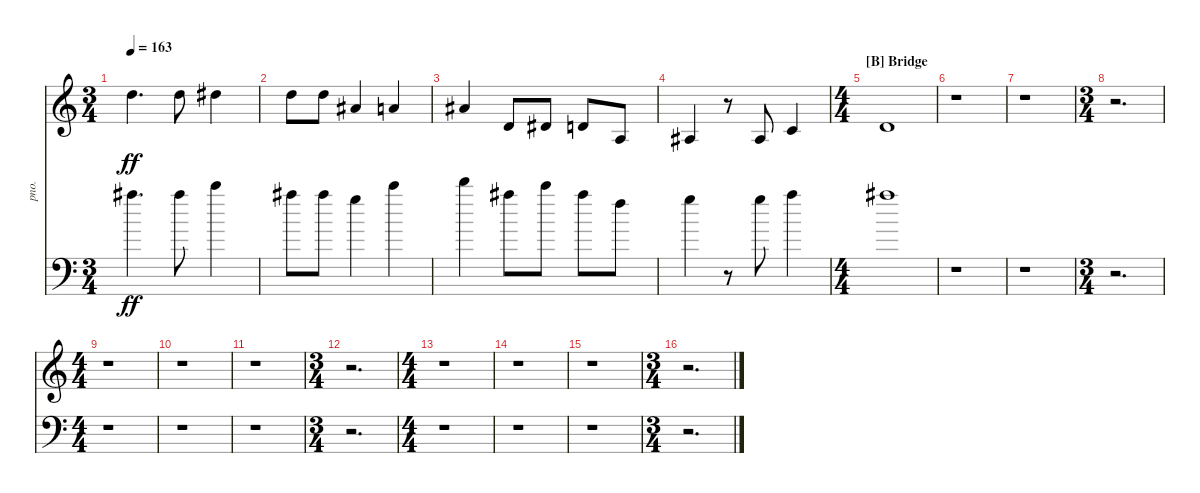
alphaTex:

\bracketExtendMode nobrackets
\track ("Melody" "pno.") {instrument acousticgrandpiano}
\staff {score}
\tuning (E4 B3 G3 D3 A2 E2)
\ts (3 4)
\tempo 163
\clef g2
\ks aminor
10.1.4{d dy ff} 10.1.8 11.1{acc #}.4 |
10.1.8 10.1.8 6.1{acc #}.4 5.1.4 |
6.1{acc #}.4 3.2.8 4.2{acc #}.8 3.2.8 2.3.8 |
3.3{acc #}.4 r.8 3.3{acc #}.8 1.2.4 |
\ts (4 4)
\section ("B" "Bridge")
3.2.1 |
r.1 |
r.1 |
\ts (3 4)
r.2{d} |
\ts (4 4)
r.1 |
r.1 |
r.1 |
\ts (3 4)
r.2{d} |
\ts (4 4)
r.1 |
r.1 |
r.1 |
\ts (3 4)
r.2{d}
\staff {score}
\tuning (G2 D2 A1 E1 B0)
\clef f4
\ottava regular
\simile none
\ks aminor
39.1{acc #}.4{d dy ff} 39.1{acc #}.8 41.1.4 |
39.1{acc #}.8 39.1{acc #}.8 36.1.4 41.1.4 |
43.1.4 39.1{acc #}.8 41.1.8 39.1{acc #}.8 34.1.8 |
36.1.4 r.8 36.1.8 38.1.4 |
39.1{acc #}.1 |
r.1 |
r.1 |
r.2{d} |
r.1 |
r.1 |
r.1 |
r.2{d} |
r.1 |
r.1 |
r.1 |
r.2{d}
